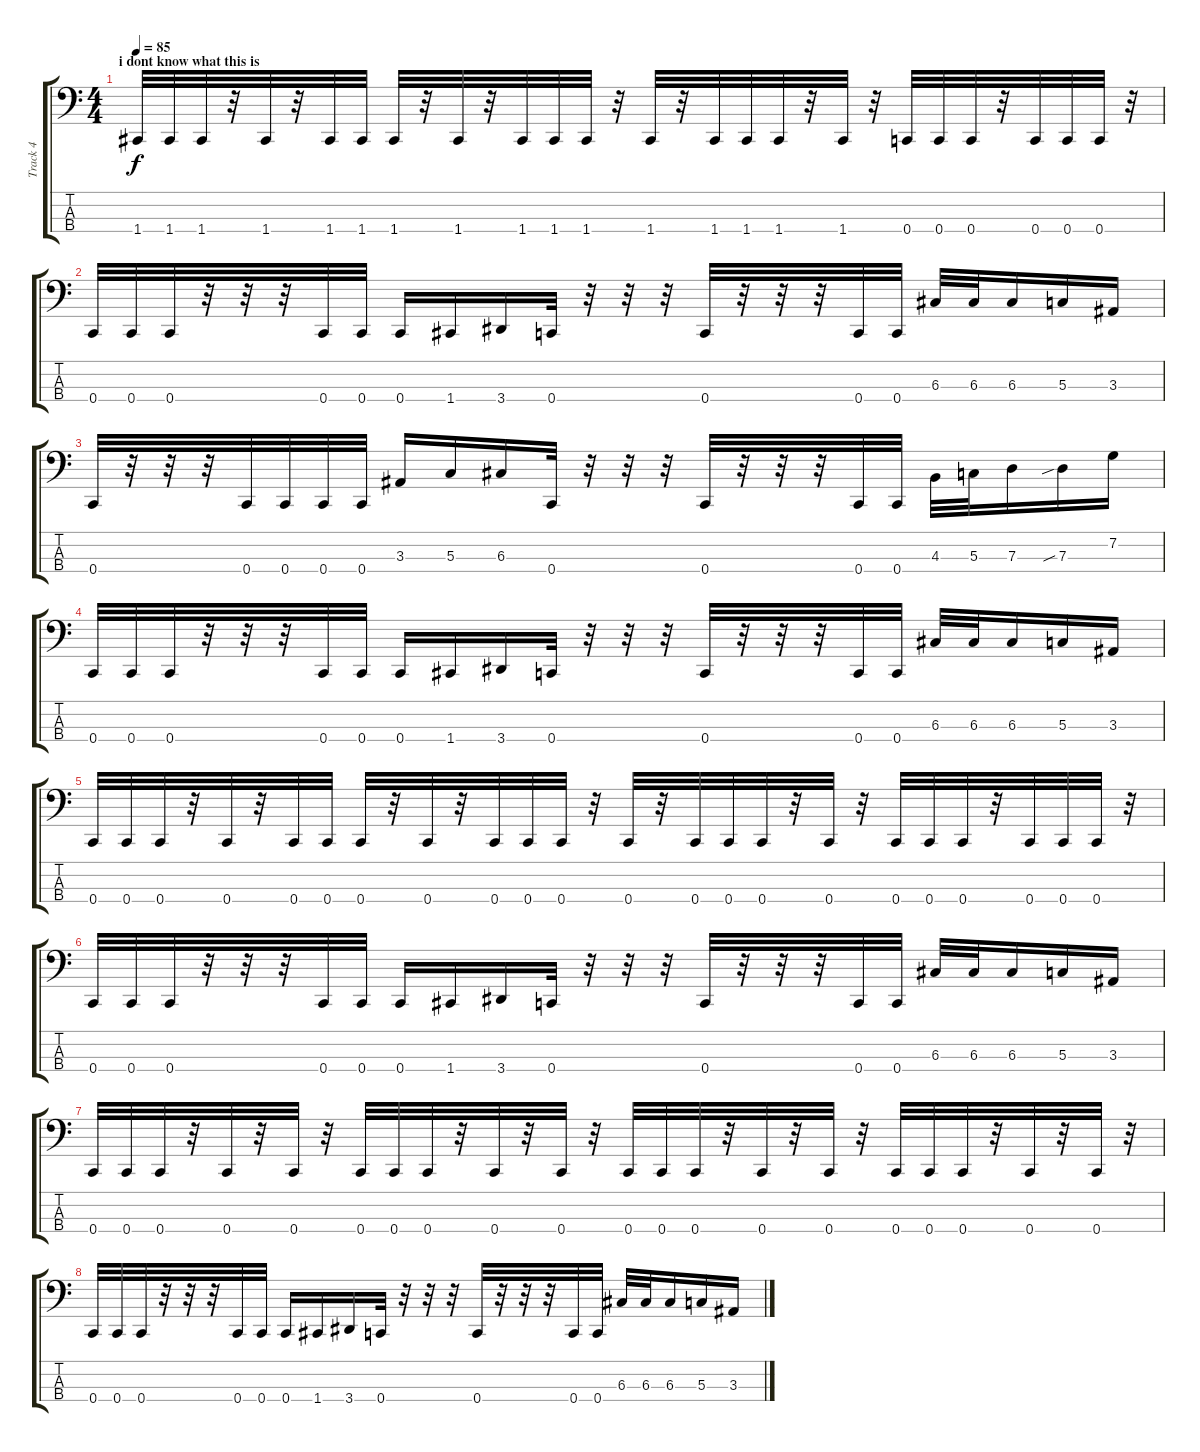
\track ("Track 4" "Track 4") {instrument electricbasspick}
\staff {score tabs}
\tuning (F2 C2 G1 C1) {hide}
\ts (4 4)
\section ("" "i dont know what this is")
\tempo 85
\clef f4
\ks c
1.4.32{dy f} 1.4.32 1.4.32 r.32 1.4.32 r.32 1.4.32 1.4.32 1.4.32 r.32 1.4.32 r.32 1.4.32 1.4.32 1.4.32 r.32 1.4.32 r.32 1.4.32 1.4.32 1.4.32 r.32 1.4.32 r.32 0.4.32 0.4.32 0.4.32 r.32 0.4.32 0.4.32 0.4.32 r.32 |
0.4.32 0.4.32 0.4.32 r.32 r.32 r.32 0.4.32 0.4.32 0.4.16 1.4.16 3.4.16 0.4.32 r.32 r.32 r.32 0.4.32 r.32 r.32 r.32 0.4.32 0.4.32 6.3.32 6.3.32 6.3.16 5.3.16 3.3.16 |
0.4.32 r.32 r.32 r.32 0.4.32 0.4.32 0.4.32 0.4.32 3.3.16 5.3.16 6.3.16 0.4.32 r.32 r.32 r.32 0.4.32 r.32 r.32 r.32 0.4.32 0.4.32 4.3.32 5.3.32 7.3.16 7.3{sib}.16 7.2.16 |
0.4.32 0.4.32 0.4.32 r.32 r.32 r.32 0.4.32 0.4.32 0.4.16 1.4.16 3.4.16 0.4.32 r.32 r.32 r.32 0.4.32 r.32 r.32 r.32 0.4.32 0.4.32 6.3.32 6.3.32 6.3.16 5.3.16 3.3.16 |
0.4.32 0.4.32 0.4.32 r.32 0.4.32 r.32 0.4.32 0.4.32 0.4.32 r.32 0.4.32 r.32 0.4.32 0.4.32 0.4.32 r.32 0.4.32 r.32 0.4.32 0.4.32 0.4.32 r.32 0.4.32 r.32 0.4.32 0.4.32 0.4.32 r.32 0.4.32 0.4.32 0.4.32 r.32 |
0.4.32 0.4.32 0.4.32 r.32 r.32 r.32 0.4.32 0.4.32 0.4.16 1.4.16 3.4.16 0.4.32 r.32 r.32 r.32 0.4.32 r.32 r.32 r.32 0.4.32 0.4.32 6.3.32 6.3.32 6.3.16 5.3.16 3.3.16 |
0.4.32 0.4.32 0.4.32 r.32 0.4.32 r.32 0.4.32 r.32 0.4.32 0.4.32 0.4.32 r.32 0.4.32 r.32 0.4.32 r.32 0.4.32 0.4.32 0.4.32 r.32 0.4.32 r.32 0.4.32 r.32 0.4.32 0.4.32 0.4.32 r.32 0.4.32 r.32 0.4.32 r.32 |
0.4.32 0.4.32 0.4.32 r.32 r.32 r.32 0.4.32 0.4.32 0.4.16 1.4.16 3.4.16 0.4.32 r.32 r.32 r.32 0.4.32 r.32 r.32 r.32 0.4.32 0.4.32 6.3.32 6.3.32 6.3.16 5.3.16 3.3.16
